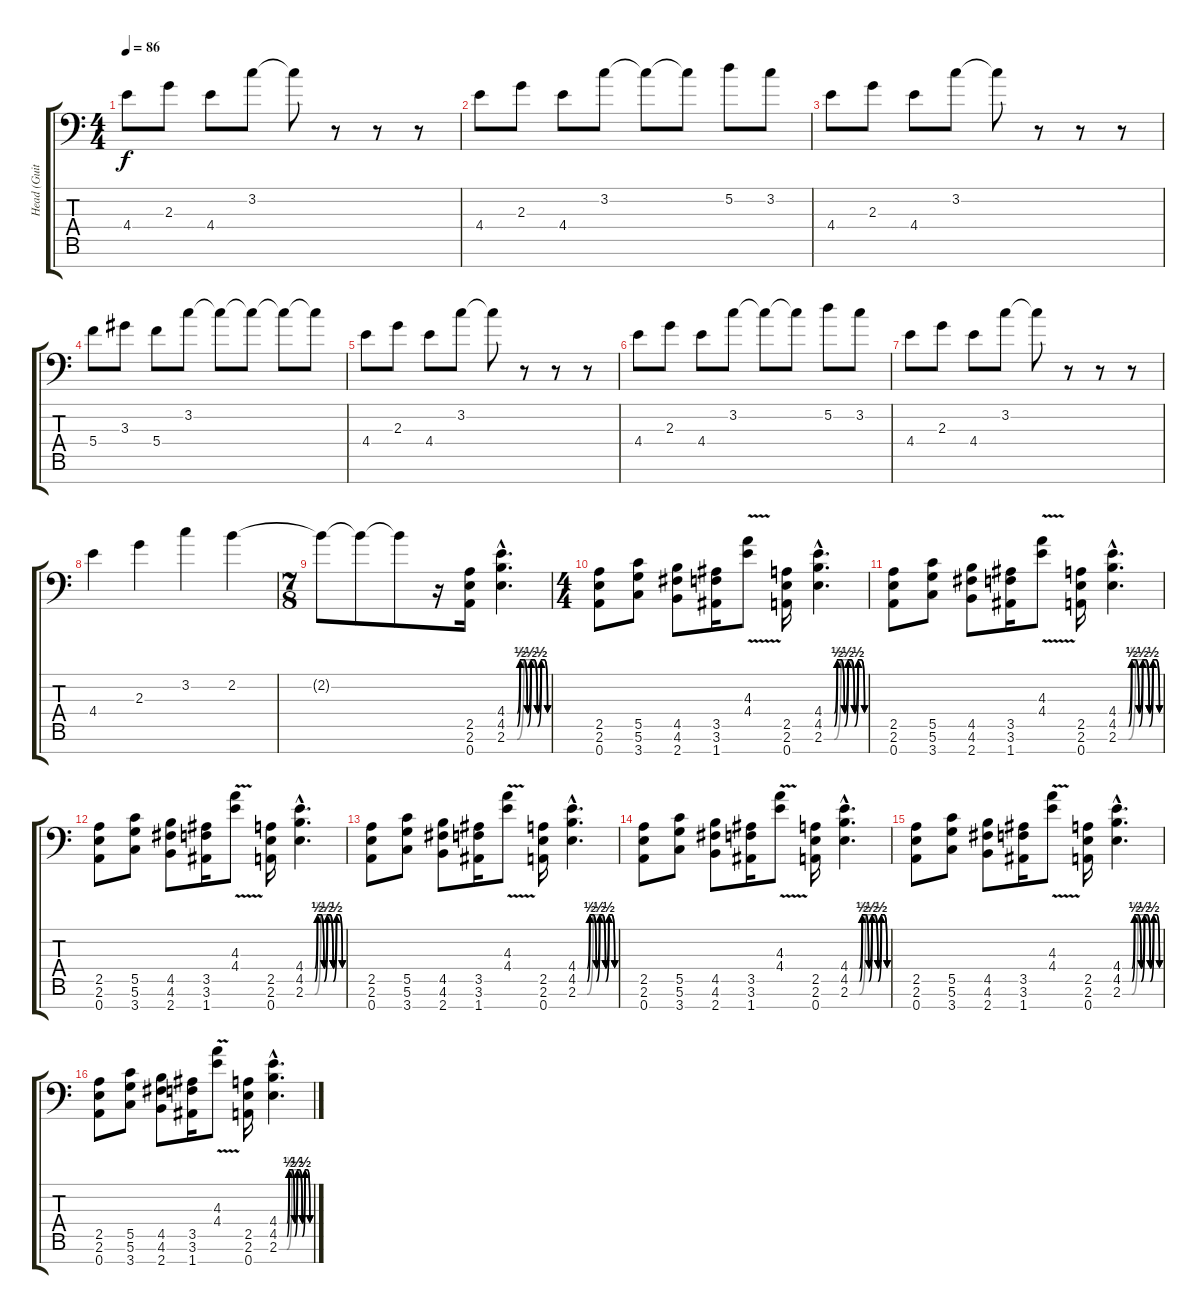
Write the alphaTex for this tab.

\track ("Head (Guitare)" "Head (Guit") {instrument distortionguitar}
\staff {score tabs}
\tuning (D4 A3 F3 C3 G2 D2 A1) {hide}
\ts (4 4)
\tempo 86
\clef f4
\ks c
4.4.8{dy f} 2.3.8 4.4.8 3.2.8 3.2{t}.8 r.8 r.8 r.8 |
4.4.8 2.3.8 4.4.8 3.2.8 3.2{t}.8 3.2{t}.8 5.2.8 3.2.8 |
4.4.8 2.3.8 4.4.8 3.2.8 3.2{t}.8 r.8 r.8 r.8 |
5.4.8 3.3.8 5.4.8 3.2.8 3.2{t}.8 3.2{t}.8 3.2{t}.8 3.2{t}.8 |
4.4.8 2.3.8 4.4.8 3.2.8 3.2{t}.8 r.8 r.8 r.8 |
4.4.8 2.3.8 4.4.8 3.2.8 3.2{t}.8 3.2{t}.8 5.2.8 3.2.8 |
4.4.8 2.3.8 4.4.8 3.2.8 3.2{t}.8 r.8 r.8 r.8 |
4.4.4 2.3.4 3.2.4 2.2.4 |
\ts (7 8)
2.2{t}.8 2.2{t}.8 2.2{t}.8 r.16 (2.5 2.6 0.7).16{volume 13 instrument distortionguitar} (4.4{be (custom 0 0 15 0 19 2 25 2 30 0 35 2 40 2 45 0 50 2 55 2 60 0) hac} 4.5{be (custom 0 0 15 0 20 2 25 2 30 0 36 2 40 2 45 0 51 2 55 2 60 0) hac} 2.6{be (custom 0 0 15 0 25 2 30 2 35 2 45 0 60 0) hac}).4{d} |
\ts (4 4)
(2.5 2.6 0.7).8 (5.5 5.6 3.7).8 (4.5 4.6 2.7).8 (3.5 3.6 1.7).16 (4.3{v} 4.4{v}).8 (2.5 2.6 0.7).16 (4.4{be (custom 0 0 15 0 19 2 25 2 30 0 35 2 40 2 45 0 50 2 55 2 60 0) hac} 4.5{be (custom 0 0 15 0 20 2 25 2 30 0 36 2 40 2 45 0 51 2 55 2 60 0) hac} 2.6{be (custom 0 0 15 0 25 2 30 2 35 2 45 0 60 0) hac}).4{d} |
(2.5 2.6 0.7).8 (5.5 5.6 3.7).8 (4.5 4.6 2.7).8 (3.5 3.6 1.7).16 (4.3{v} 4.4{v}).8 (2.5 2.6 0.7).16 (4.4{be (custom 0 0 15 0 19 2 25 2 30 0 35 2 40 2 45 0 50 2 55 2 60 0) hac} 4.5{be (custom 0 0 15 0 20 2 25 2 30 0 36 2 40 2 45 0 51 2 55 2 60 0) hac} 2.6{be (custom 0 0 15 0 25 2 30 2 35 2 45 0 60 0) hac}).4{d} |
(2.5 2.6 0.7).8 (5.5 5.6 3.7).8 (4.5 4.6 2.7).8 (3.5 3.6 1.7).16 (4.3{v} 4.4{v}).8 (2.5 2.6 0.7).16 (4.4{be (custom 0 0 15 0 19 2 25 2 30 0 35 2 40 2 45 0 50 2 55 2 60 0) hac} 4.5{be (custom 0 0 15 0 20 2 25 2 30 0 36 2 40 2 45 0 51 2 55 2 60 0) hac} 2.6{be (custom 0 0 15 0 25 2 30 2 35 2 45 0 60 0) hac}).4{d} |
(2.5 2.6 0.7).8 (5.5 5.6 3.7).8 (4.5 4.6 2.7).8 (3.5 3.6 1.7).16 (4.3{v} 4.4{v}).8 (2.5 2.6 0.7).16 (4.4{be (custom 0 0 15 0 19 2 25 2 30 0 35 2 40 2 45 0 50 2 55 2 60 0) hac} 4.5{be (custom 0 0 15 0 20 2 25 2 30 0 36 2 40 2 45 0 51 2 55 2 60 0) hac} 2.6{be (custom 0 0 15 0 25 2 30 2 35 2 45 0 60 0) hac}).4{d} |
(2.5 2.6 0.7).8 (5.5 5.6 3.7).8 (4.5 4.6 2.7).8 (3.5 3.6 1.7).16 (4.3{v} 4.4{v}).8 (2.5 2.6 0.7).16 (4.4{be (custom 0 0 15 0 19 2 25 2 30 0 35 2 40 2 45 0 50 2 55 2 60 0) hac} 4.5{be (custom 0 0 15 0 20 2 25 2 30 0 36 2 40 2 45 0 51 2 55 2 60 0) hac} 2.6{be (custom 0 0 15 0 25 2 30 2 35 2 45 0 60 0) hac}).4{d} |
(2.5 2.6 0.7).8 (5.5 5.6 3.7).8 (4.5 4.6 2.7).8 (3.5 3.6 1.7).16 (4.3{v} 4.4{v}).8 (2.5 2.6 0.7).16 (4.4{be (custom 0 0 15 0 19 2 25 2 30 0 35 2 40 2 45 0 50 2 55 2 60 0) hac} 4.5{be (custom 0 0 15 0 20 2 25 2 30 0 36 2 40 2 45 0 51 2 55 2 60 0) hac} 2.6{be (custom 0 0 15 0 25 2 30 2 35 2 45 0 60 0) hac}).4{d} |
(2.5 2.6 0.7).8 (5.5 5.6 3.7).8 (4.5 4.6 2.7).8 (3.5 3.6 1.7).16 (4.3{v} 4.4{v}).8 (2.5 2.6 0.7).16 (4.4{be (custom 0 0 15 0 19 2 25 2 30 0 35 2 40 2 45 0 50 2 55 2 60 0) hac} 4.5{be (custom 0 0 15 0 20 2 25 2 30 0 36 2 40 2 45 0 51 2 55 2 60 0) hac} 2.6{be (custom 0 0 15 0 25 2 30 2 35 2 45 0 60 0) hac}).4{d}
